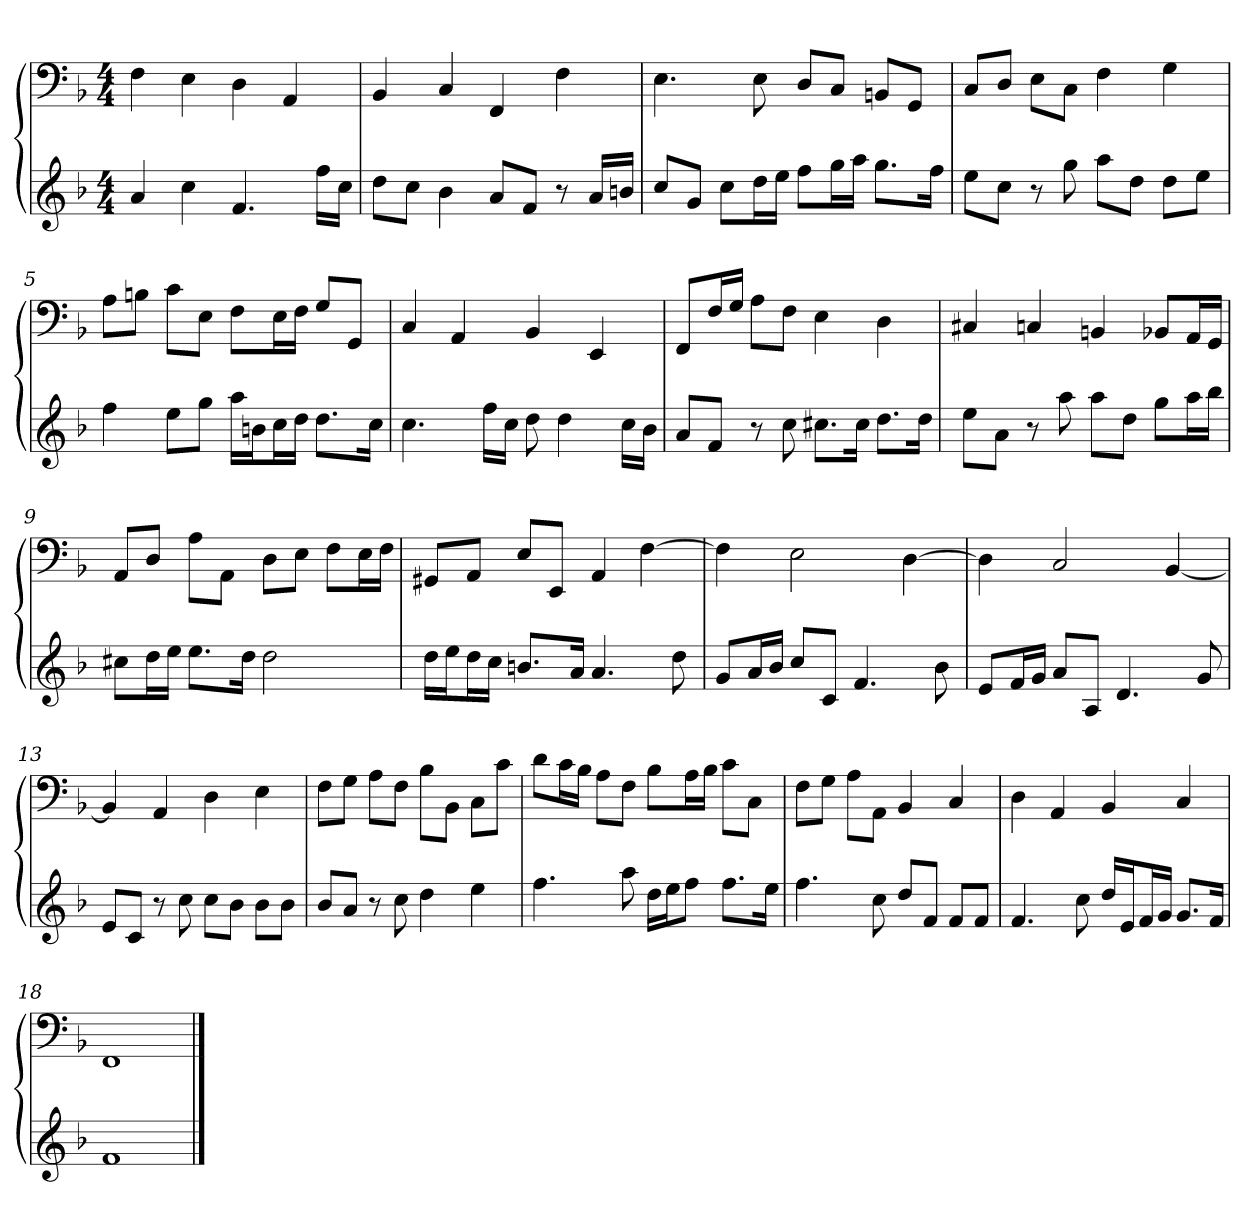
**kern	**kern
*part1	*part1
*staff2	*staff1
*k[b-]	*k[b-]
*F:	*F:
*M4/4	*M4/4
=1	=1
4a	4F
4cc	4E
4.f	4D
.	4AA
16ffLL	.
16ccJJ	.
=2	=2
8ddL	4BB-
8ccJ	.
4b-	4C
8aL	4FF
8fJ	.
8r	4F
16aLL	.
16bnJJ	.
=3	=3
8ccL	4.E
8gJ	.
8ccL	.
16ddL	8E
16eeJJ	.
8ffL	8DL
16ggL	8CJ
16aaJJ	.
8.ggL	8BBnL
.	8GGJ
16ffJk	.
=4	=4
8eeL	8CL
8ccJ	8DJ
8r	8EL
8gg	8CJ
8aaL	4F
8ddJ	.
8ddL	4G
8eeJ	.
=5	=5
4ff	8AL
.	8BnJ
8eeL	8cL
8ggJ	8EJ
16aaLL	8FL
16bnJ	.
16ccL	16EL
16ddJJ	16FJJ
8.ddL	8GL
.	8GGJ
16ccJk	.
=6	=6
4.cc	4C
.	4AA
16ffLL	.
16ccJJ	.
8dd	4BB-
4dd	.
.	4EE
16ccLL	.
16b-JJ	.
=7	=7
8aL	8FFL
8fJ	16FL
.	16GJJ
8r	8AL
8cc	8FJ
8.cc#XL	4E
16cc#Jk	.
8.ddL	4D
16ddJk	.
=8	=8
8eeL	4C#X
8aJ	.
8r	4Cn
8aa	.
8aaL	4BBn
8ddJ	.
8ggL	8BB-XL
16aaL	16AAL
16bb-JJ	16GGJJ
=9	=9
8cc#XL	8AAL
16ddL	8DJ
16eeJJ	.
8.eeL	8AL
.	8AAJ
16ddJk	.
2dd	8DL
.	8EJ
.	8FL
.	16EL
.	16FJJ
=10	=10
16ddLL	8GG#XL
16eeJ	.
16ddL	8AAJ
16ccJJ	.
8.bnL	8EL
.	8EEJ
16aJk	.
4.a	4AA
.	[4F
8dd	.
=11	=11
8gL	4F]
16aL	.
16b-JJ	.
8ccL	2E
8cJ	.
4.f	.
.	[4D
8b-	.
=12	=12
8eL	4D]
16fL	.
16gJJ	.
8aL	2C
8AJ	.
4.d	.
.	[4BB-
8g	.
=13	=13
8eL	4BB-]
8cJ	.
8r	4AA
8cc	.
8ccL	4D
8b-J	.
8b-L	4E
8b-J	.
=14	=14
8b-L	8FL
8aJ	8GJ
8r	8AL
8cc	8FJ
4dd	8B-L
.	8BB-J
4ee	8CL
.	8cJ
=15	=15
4.ff	8dL
.	16cL
.	16B-JJ
.	8AL
8aa	8FJ
16ddLL	8B-L
16eeJ	.
8ffJ	16AL
.	16B-JJ
8.ffL	8cL
.	8CJ
16eeJk	.
=16	=16
4.ff	8FL
.	8GJ
.	8AL
8cc	8AAJ
8ddL	4BB-
8fJ	.
8fL	4C
8fJ	.
=17	=17
4.f	4D
.	4AA
8cc	.
16ddLL	4BB-
16eJ	.
16fL	.
16gJJ	.
8.gL	4C
16fJk	.
=18	=18
1f	1FF
==	==
*-	*-
